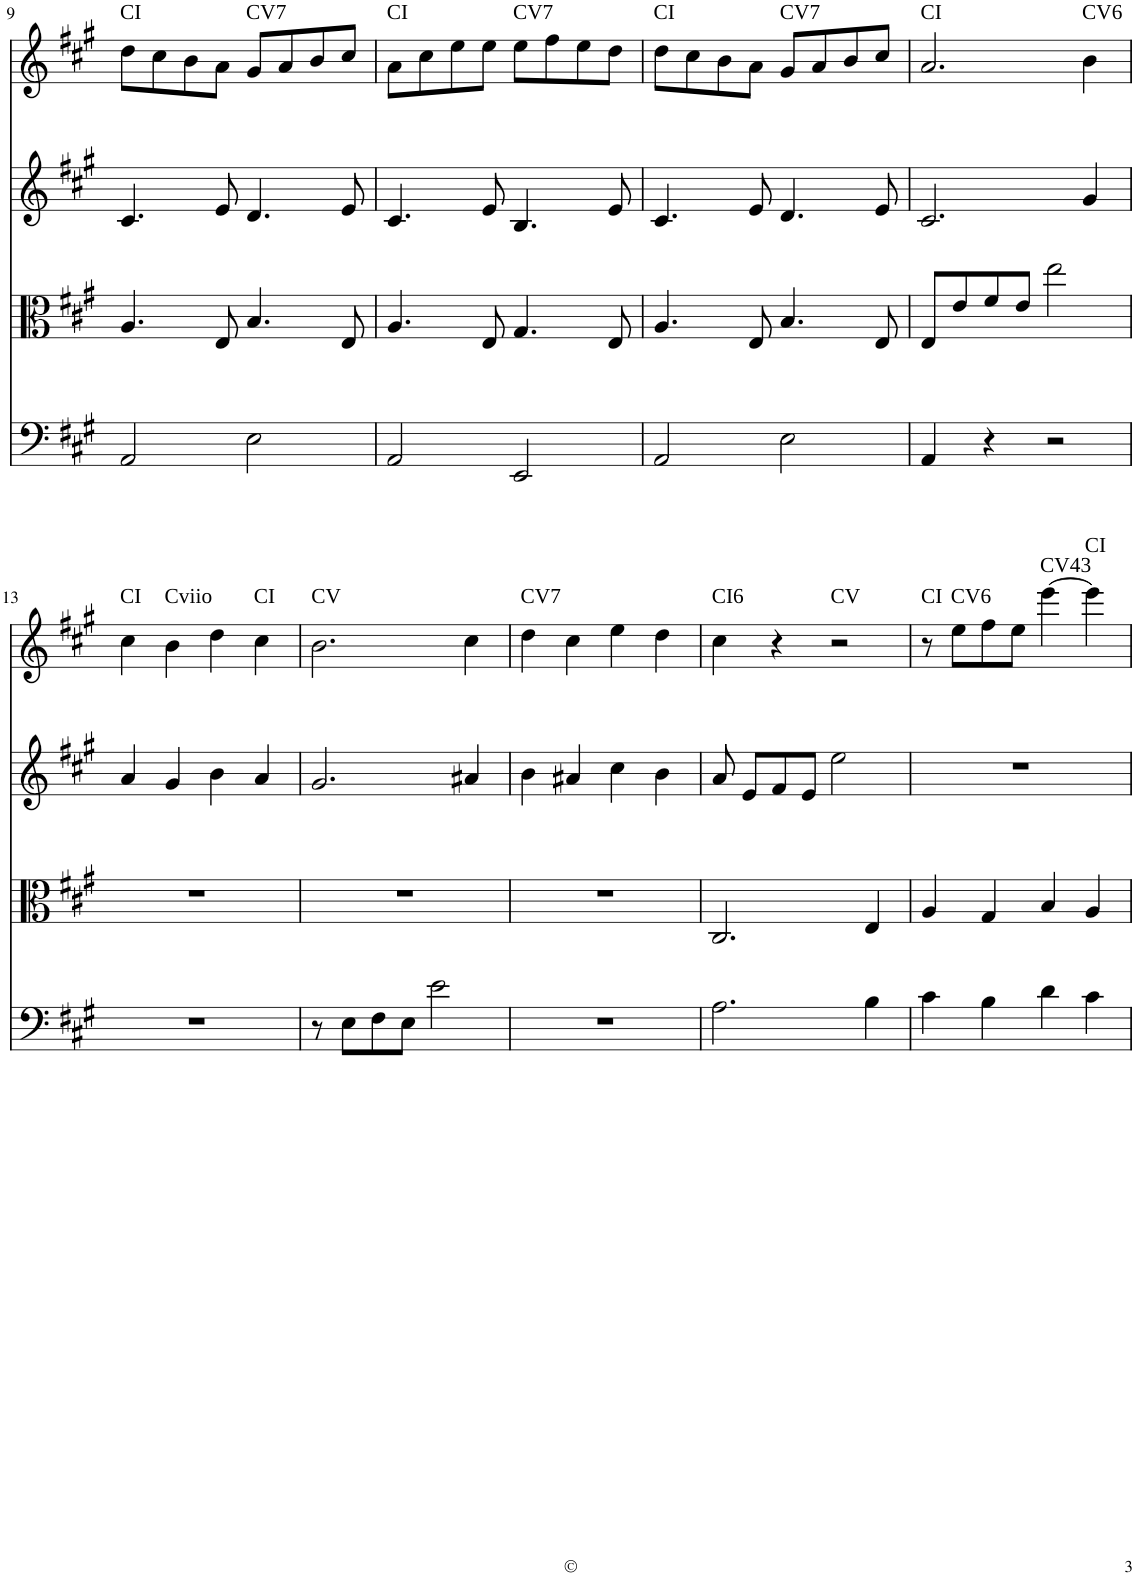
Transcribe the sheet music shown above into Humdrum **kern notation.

**kern	**kern	**kern	**kern
*part4	*part3	*part2	*part1
*staff4	*staff3	*staff2	*staff1
*I"Violoncello	*I"Viola	*I"Violin 2	*I"Violin 1
*I'Vc	*I'Vla	*I'Vln	*I'Vln
!!LO:PB:g=z
*clefF4	*clefC3	*clefG2	*clefG2
*k[f#c#g#]	*k[f#c#g#]	*k[f#c#g#]	*k[f#c#g#]
*A:	*A:	*A:	*A:
*M2/2	*M2/2	*M2/2	*M2/2
*met(c|)	*met(c|)	*met(c|)	*met(c|)
=9	=9	=9	=9
!	!	!	!LO:TX:a:t=CI
2AA/	4.A/	4.c#/	8dd\L
.	.	.	8cc#\
.	.	.	8b\
.	8E/	8e/	8a\J
!	!	!	!LO:TX:a:t=CV7
2E\	4.B/	4.d/	8g#/L
.	.	.	8a/
.	.	.	8b/
.	8E/	8e/	8cc#/J
=10	=10	=10	=10
!	!	!	!LO:TX:a:t=CI
2AA/	4.A/	4.c#/	8a\L
.	.	.	8cc#\
.	.	.	8ee\
.	8E/	8e/	8ee\J
!	!	!	!LO:TX:a:t=CV7
2EE/	4.G#/	4.B/	8ee\L
.	.	.	8ff#\
.	.	.	8ee\
.	8E/	8e/	8dd\J
=11	=11	=11	=11
!	!	!	!LO:TX:a:t=CI
2AA/	4.A/	4.c#/	8dd\L
.	.	.	8cc#\
.	.	.	8b\
.	8E/	8e/	8a\J
!	!	!	!LO:TX:a:t=CV7
2E\	4.B/	4.d/	8g#/L
.	.	.	8a/
.	.	.	8b/
.	8E/	8e/	8cc#/J
=12	=12	=12	=12
!	!	!	!LO:TX:a:t=CI
4AA/	8E/L	2.c#/	2.a/
.	8e/	.	.
4r	8f#/	.	.
.	8e/J	.	.
2r	2ee\	.	.
!	!	!	!LO:TX:a:t=CV6
.	.	4g#/	4b\
!!LO:LB:g=z
=13	=13	=13	=13
!	!	!	!LO:TX:a:t=CI
1r	1r	4a/	4cc#\
!	!	!	!LO:TX:a:t=Cviio
.	.	4g#/	4b\
.	.	4b\	4dd\
!	!	!	!LO:TX:a:t=CI
.	.	4a/	4cc#\
=14	=14	=14	=14
!	!	!	!LO:TX:a:t=CV
8r	1r	2.g#/	2.b\
8E\L	.	.	.
8F#\	.	.	.
8E\J	.	.	.
2e\	.	.	.
.	.	4a#X/	4cc#\
=15	=15	=15	=15
!	!	!	!LO:TX:a:t=CV7
1r	1r	4b\	4dd\
.	.	4a#X/	4cc#\
.	.	4cc#\	4ee\
.	.	4b\	4dd\
=16	=16	=16	=16
!	!	!	!LO:TX:a:t=CI6
2.A\	2.C#/	8a/	4cc#\
.	.	8e/L	.
.	.	8f#/	4r
.	.	8e/J	.
!	!	!	!LO:TX:a:t=CV
.	.	2ee\	2r
4B\	4E/	.	.
=17	=17	=17	=17
!	!	!	!LO:TX:a:t=CI
4c#\	4A/	1r	8r
!	!	!	!LO:TX:a:t=CV6
.	.	.	8ee\L
4B\	4G#/	.	8ff#\
.	.	.	8ee\J
!	!	!	!LO:TX:a:t=CV43
4d\	4B/	.	[4eee\
!	!	!	!LO:TX:a:t=CI
4c#\	4A/	.	4eee\]
=	=	=	=
*-	*-	*-	*-
